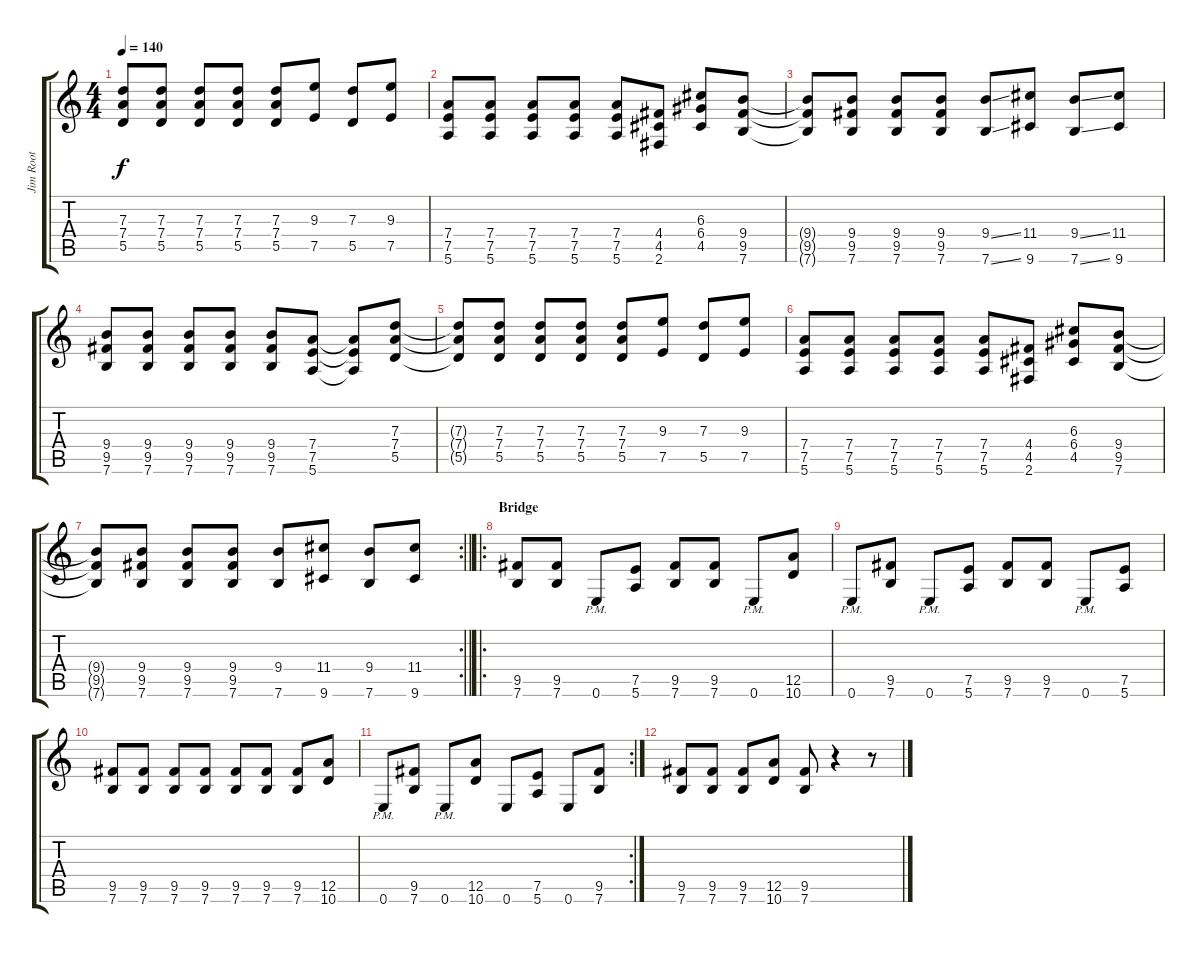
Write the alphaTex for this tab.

\track ("Jim Root" "Jim Root") {instrument acousticguitarsteel}
\staff {score tabs}
\tuning (E4 B3 G3 D3 A2 E2) {hide}
\ts (4 4)
\tempo 140
\clef g2
\ks c
(7.3{t} 7.4{t} 5.5{t}).8{dy f} (7.3 7.4 5.5).8 (7.3 7.4 5.5).8 (7.3 7.4 5.5).8 (7.3 7.4 5.5).8 (9.3 7.5).8 (7.3 5.5).8 (9.3 7.5).8 |
(7.4 7.5 5.6).8 (7.4 7.5 5.6).8 (7.4 7.5 5.6).8 (7.4 7.5 5.6).8 (7.4 7.5 5.6).8 (4.4 4.5 2.6).8 (6.3 6.4 4.5).8 (9.4 9.5 7.6).8 |
(9.4{t} 9.5{t} 7.6{t}).8 (9.4 9.5 7.6).8 (9.4 9.5 7.6).8 (9.4 9.5 7.6).8 (9.4{ss} 7.6{ss}).8 (11.4 9.6).8 (9.4{ss} 7.6{ss}).8 (11.4 9.6).8 |
(9.4 9.5 7.6).8 (9.4 9.5 7.6).8 (9.4 9.5 7.6).8 (9.4 9.5 7.6).8 (9.4 9.5 7.6).8 (7.4 7.5 5.6).8 (7.4{t} 7.5{t} 5.6{t}).8 (7.3 7.4 5.5).8 |
(7.3{t} 7.4{t} 5.5{t}).8 (7.3 7.4 5.5).8 (7.3 7.4 5.5).8 (7.3 7.4 5.5).8 (7.3 7.4 5.5).8 (9.3 7.5).8 (7.3 5.5).8 (9.3 7.5).8 |
(7.4 7.5 5.6).8 (7.4 7.5 5.6).8 (7.4 7.5 5.6).8 (7.4 7.5 5.6).8 (7.4 7.5 5.6).8 (4.4 4.5 2.6).8 (6.3 6.4 4.5).8 (9.4 9.5 7.6).8 |
\rc 2
\barLineRight lightlight
(9.4{t} 9.5{t} 7.6{t}).8 (9.4 9.5 7.6).8 (9.4 9.5 7.6).8 (9.4 9.5 7.6).8 (9.4 7.6).8 (11.4 9.6).8 (9.4 7.6).8 (11.4 9.6).8 |
\ro
\section ("" "Bridge")
(9.5 7.6).8 (9.5 7.6).8 0.6{pm}.8 (7.5 5.6).8 (9.5 7.6).8 (9.5 7.6).8 0.6{pm}.8 (12.5 10.6).8 |
0.6{pm}.8 (9.5 7.6).8 0.6{pm}.8 (7.5 5.6).8 (9.5 7.6).8 (9.5 7.6).8 0.6{pm}.8 (7.5 5.6).8 |
(9.5 7.6).8 (9.5 7.6).8 (9.5 7.6).8 (9.5 7.6).8 (9.5 7.6).8 (9.5 7.6).8 (9.5 7.6).8 (12.5 10.6).8 |
\rc 2
0.6{pm}.8 (9.5 7.6).8 0.6{pm}.8 (12.5 10.6).8 0.6.8 (7.5 5.6).8 0.6.8 (9.5 7.6).8 |
(9.5 7.6).8 (9.5 7.6).8 (9.5 7.6).8 (12.5 10.6).8 (9.5 7.6).8 r.4 r.8
